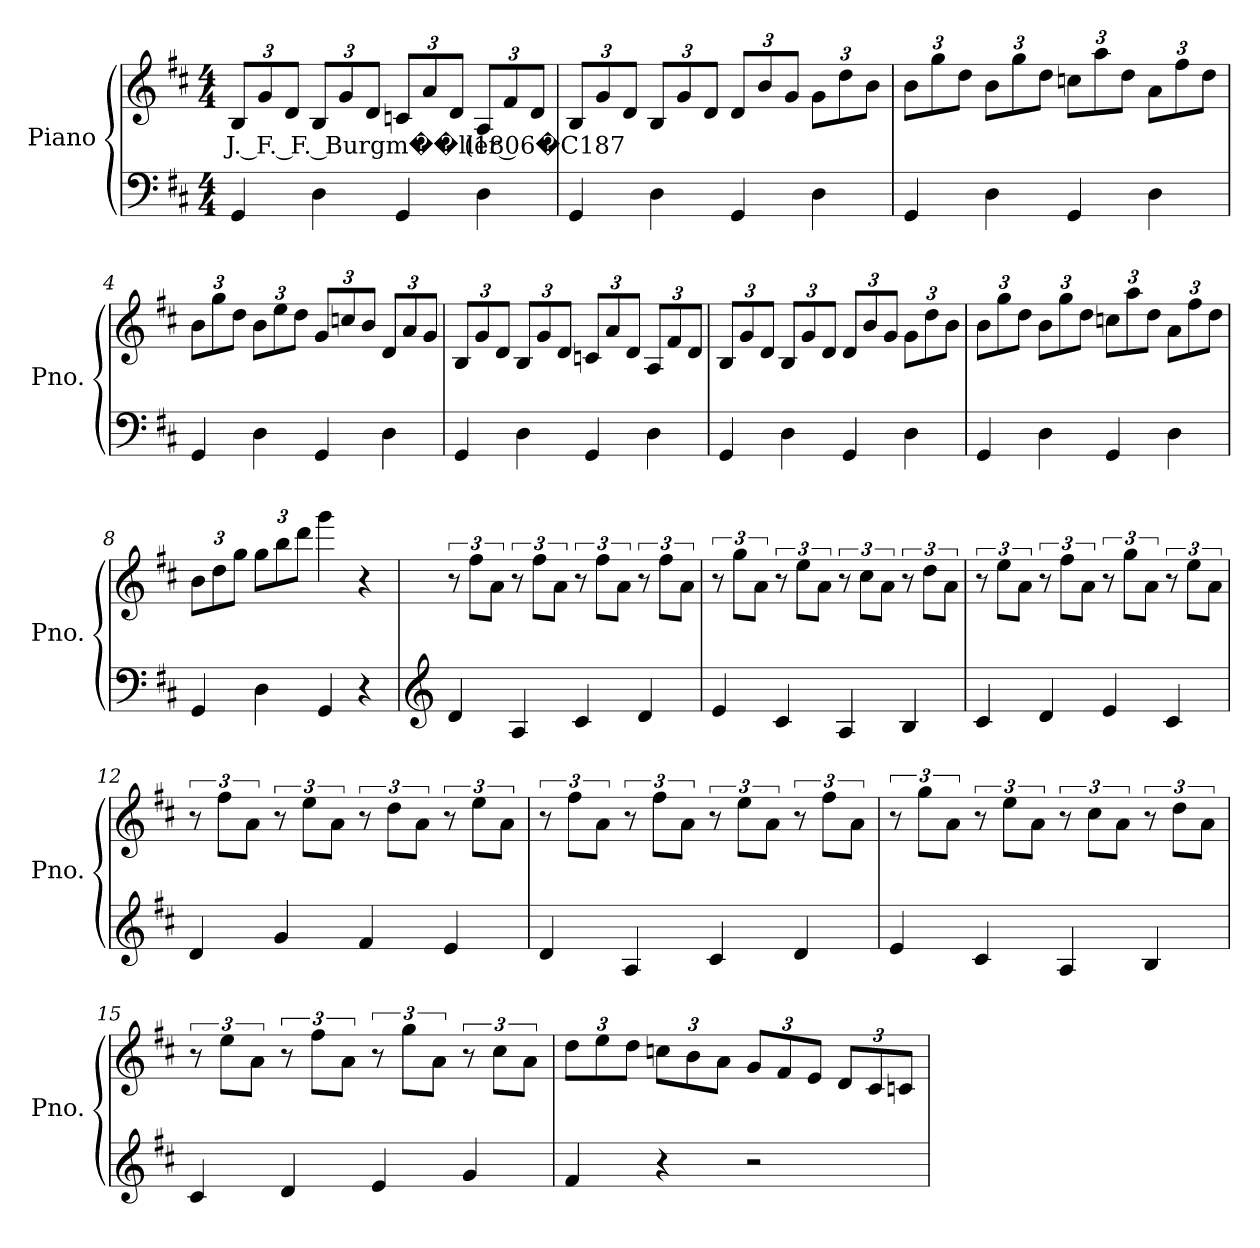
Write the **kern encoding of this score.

**kern	**kern	**text
*part2	*part1	*part1
*staff2	*staff1	*staff1
*I"Piano	*I"Piano	*
*I'Pno.	*I'Pno.	*
*clefF4	*clefG2	*
*k[f#c#]	*k[f#c#]	*
*M4/4	*M4/4	*
*MM176	*MM176	*
*	*Xbrackettup	*
=1	=1	=1
!	!	!LO:LY:b
4GG/	12B/L	J. F. F. Burgm��ller (1806�C187
.	12g/	.
.	12d/J	.
4D\	12B/L	.
.	12g/	.
.	12d/J	.
4GG/	12cn/L	.
.	12a/	.
.	12d/J	.
4D\	12A/L	.
.	12f#/	.
.	12d/J	.
=2	=2	=2
4GG/	12B/L	.
.	12g/	.
.	12d/J	.
4D\	12B/L	.
.	12g/	.
.	12d/J	.
4GG/	12d/L	.
.	12b/	.
.	12g/J	.
4D\	12g\L	.
.	12dd\	.
.	12b\J	.
!!LO:LB:g=z
=3	=3	=3
4GG/	12b\L	.
.	12gg\	.
.	12dd\J	.
4D\	12b\L	.
.	12gg\	.
.	12dd\J	.
4GG/	12ccn\L	.
.	12aa\	.
.	12dd\J	.
4D\	12a\L	.
.	12ff#\	.
.	12dd\J	.
=4	=4	=4
4GG/	12b\L	.
.	12gg\	.
.	12dd\J	.
4D\	12b\L	.
.	12ee\	.
.	12dd\J	.
4GG/	12g/L	.
.	12ccn/	.
.	12b/J	.
4D\	12d/L	.
.	12a/	.
.	12g/J	.
=5	=5	=5
4GG/	12B/L	.
.	12g/	.
.	12d/J	.
4D\	12B/L	.
.	12g/	.
.	12d/J	.
4GG/	12cn/L	.
.	12a/	.
.	12d/J	.
4D\	12A/L	.
.	12f#/	.
.	12d/J	.
!!LO:LB:g=z
=6	=6	=6
4GG/	12B/L	.
.	12g/	.
.	12d/J	.
4D\	12B/L	.
.	12g/	.
.	12d/J	.
4GG/	12d/L	.
.	12b/	.
.	12g/J	.
4D\	12g\L	.
.	12dd\	.
.	12b\J	.
=7	=7	=7
4GG/	12b\L	.
.	12gg\	.
.	12dd\J	.
4D\	12b\L	.
.	12gg\	.
.	12dd\J	.
4GG/	12ccn\L	.
.	12aa\	.
.	12dd\J	.
4D\	12a\L	.
.	12ff#\	.
.	12dd\J	.
=8	=8	=8
4GG/	12b\L	.
.	12dd\	.
.	12gg\J	.
4D\	12gg\L	.
.	12bb\	.
.	12ddd\J	.
4GG/	4ggg\	.
4r	4r	.
!!LO:LB:g=z
=9	=9	=9
*clefG2	*	*
*	*brackettup	*
4d/	12r	.
.	12ff#\L	.
.	12a\J	.
4A/	12r	.
.	12ff#\L	.
.	12a\J	.
4c#/	12r	.
.	12ff#\L	.
.	12a\J	.
4d/	12r	.
.	12ff#\L	.
.	12a\J	.
=10	=10	=10
4e/	12r	.
.	12gg\L	.
.	12a\J	.
4c#/	12r	.
.	12ee\L	.
.	12a\J	.
4A/	12r	.
.	12cc#\L	.
.	12a\J	.
4B/	12r	.
.	12dd\L	.
.	12a\J	.
=11	=11	=11
4c#/	12r	.
.	12ee\L	.
.	12a\J	.
4d/	12r	.
.	12ff#\L	.
.	12a\J	.
4e/	12r	.
.	12gg\L	.
.	12a\J	.
4c#/	12r	.
.	12ee\L	.
.	12a\J	.
!!LO:LB:g=z
=12	=12	=12
4d/	12r	.
.	12ff#\L	.
.	12a\J	.
4g/	12r	.
.	12ee\L	.
.	12a\J	.
4f#/	12r	.
.	12dd\L	.
.	12a\J	.
4e/	12r	.
.	12ee\L	.
.	12a\J	.
=13	=13	=13
4d/	12r	.
.	12ff#\L	.
.	12a\J	.
4A/	12r	.
.	12ff#\L	.
.	12a\J	.
4c#/	12r	.
.	12ee\L	.
.	12a\J	.
4d/	12r	.
.	12ff#\L	.
.	12a\J	.
=14	=14	=14
4e/	12r	.
.	12gg\L	.
.	12a\J	.
4c#/	12r	.
.	12ee\L	.
.	12a\J	.
4A/	12r	.
.	12cc#\L	.
.	12a\J	.
4B/	12r	.
.	12dd\L	.
.	12a\J	.
!!LO:LB:g=z
=15	=15	=15
4c#/	12r	.
.	12ee\L	.
.	12a\J	.
4d/	12r	.
.	12ff#\L	.
.	12a\J	.
4e/	12r	.
.	12gg\L	.
.	12a\J	.
4g/	12r	.
.	12cc#\L	.
.	12a\J	.
=16	=16	=16
*	*Xbrackettup	*
4f#/	12dd\L	.
.	12ee\	.
.	12dd\J	.
4r	12ccn\L	.
.	12b\	.
.	12a\J	.
2r	12g/L	.
.	12f#/	.
.	12e/J	.
.	12d/L	.
.	12c#/	.
.	12cn/J	.
=	=	=
*-	*-	*-
